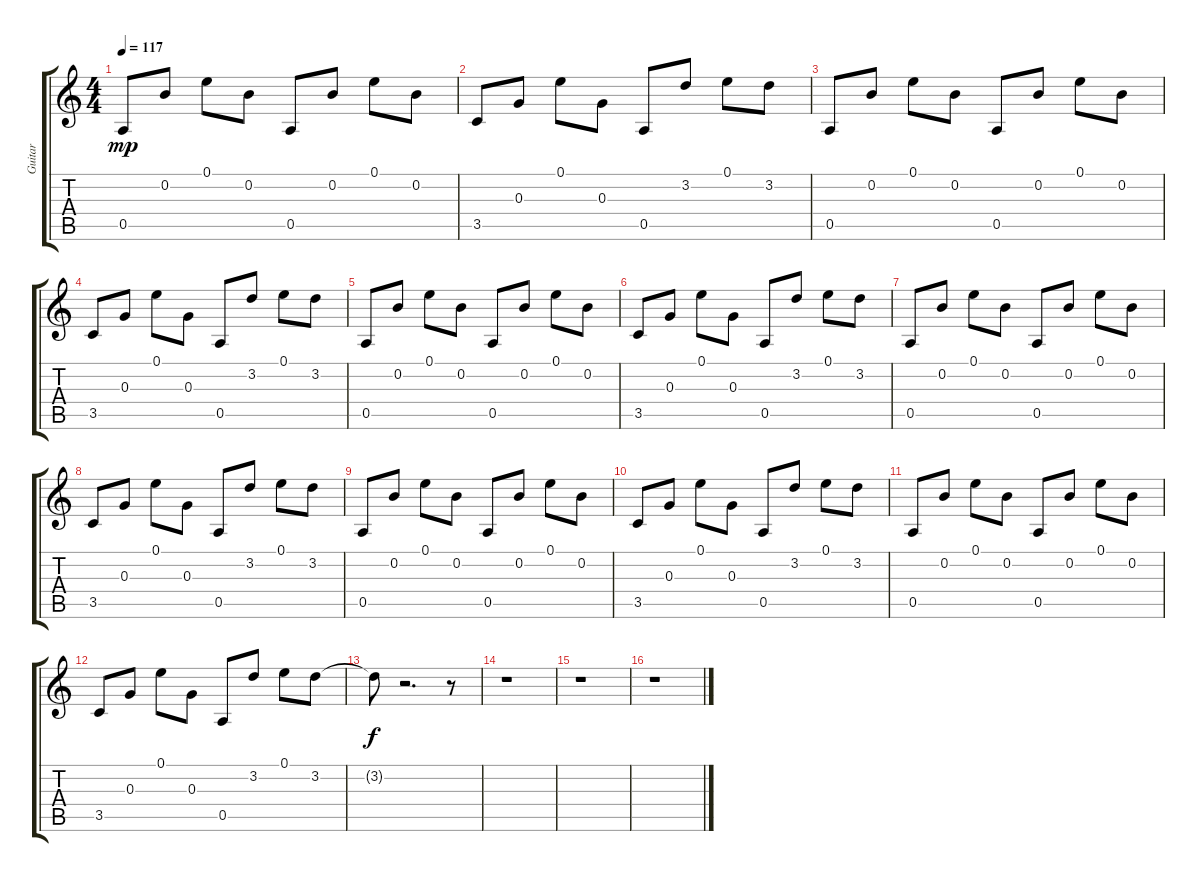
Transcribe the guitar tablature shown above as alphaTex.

\track ("Guitar" "Guitar") {instrument acousticguitarnylon}
\staff {score tabs}
\tuning (E4 B3 G3 D3 A2 E2) {hide}
\ts (4 4)
\tempo 117
\clef g2
\ks c
0.5.8{dy mp} 0.2.8 0.1.8 0.2.8 0.5.8 0.2.8 0.1.8 0.2.8 |
3.5.8 0.3.8 0.1.8 0.3.8 0.5.8 3.2.8 0.1.8 3.2.8 |
0.5.8 0.2.8 0.1.8 0.2.8 0.5.8 0.2.8 0.1.8 0.2.8 |
3.5.8 0.3.8 0.1.8 0.3.8 0.5.8 3.2.8 0.1.8 3.2.8 |
0.5.8 0.2.8 0.1.8 0.2.8 0.5.8 0.2.8 0.1.8 0.2.8 |
3.5.8 0.3.8 0.1.8 0.3.8 0.5.8 3.2.8 0.1.8 3.2.8 |
0.5.8 0.2.8 0.1.8 0.2.8 0.5.8 0.2.8 0.1.8 0.2.8 |
3.5.8 0.3.8 0.1.8 0.3.8 0.5.8 3.2.8 0.1.8 3.2.8 |
0.5.8 0.2.8 0.1.8 0.2.8 0.5.8 0.2.8 0.1.8 0.2.8 |
3.5.8 0.3.8 0.1.8 0.3.8 0.5.8 3.2.8 0.1.8 3.2.8 |
0.5.8 0.2.8 0.1.8 0.2.8 0.5.8 0.2.8 0.1.8 0.2.8 |
3.5.8 0.3.8 0.1.8 0.3.8 0.5.8 3.2.8 0.1.8 3.2.8 |
3.2{t}.8{dy f} r.2{d} r.8 |
r.1 |
r.1 |
r.1
